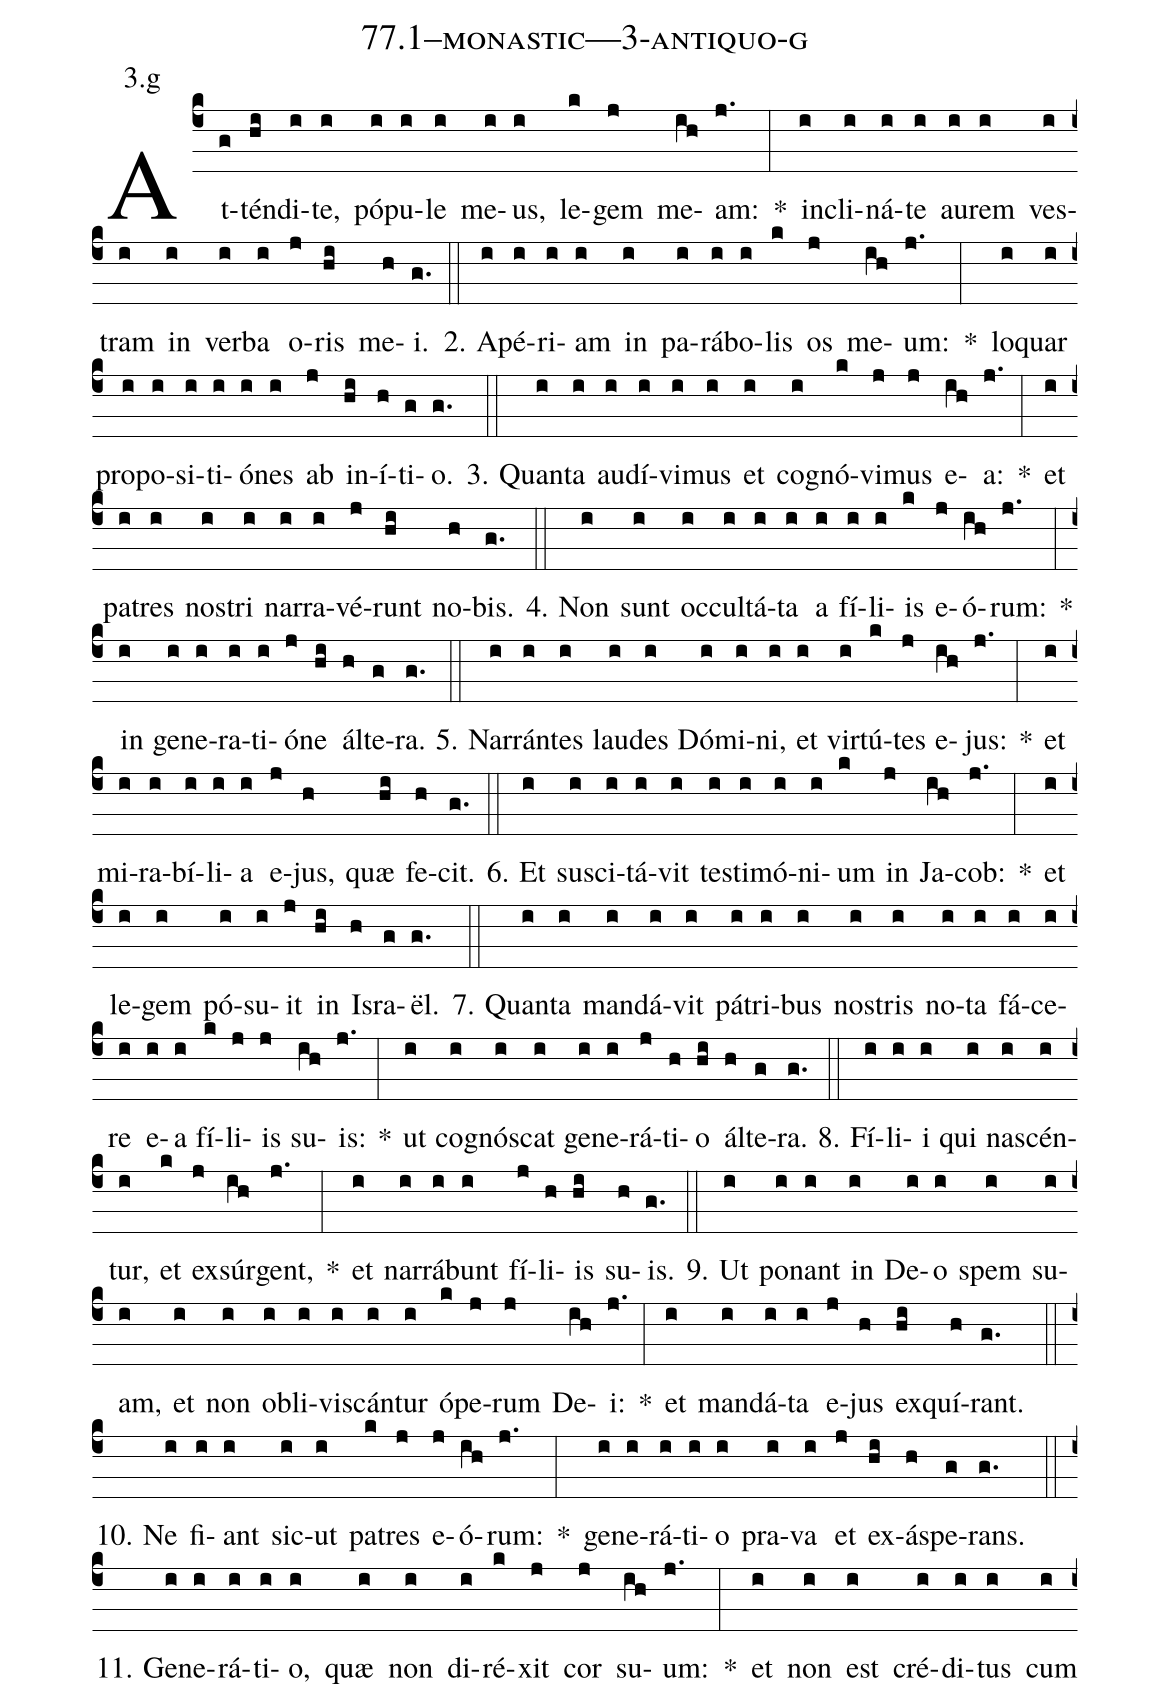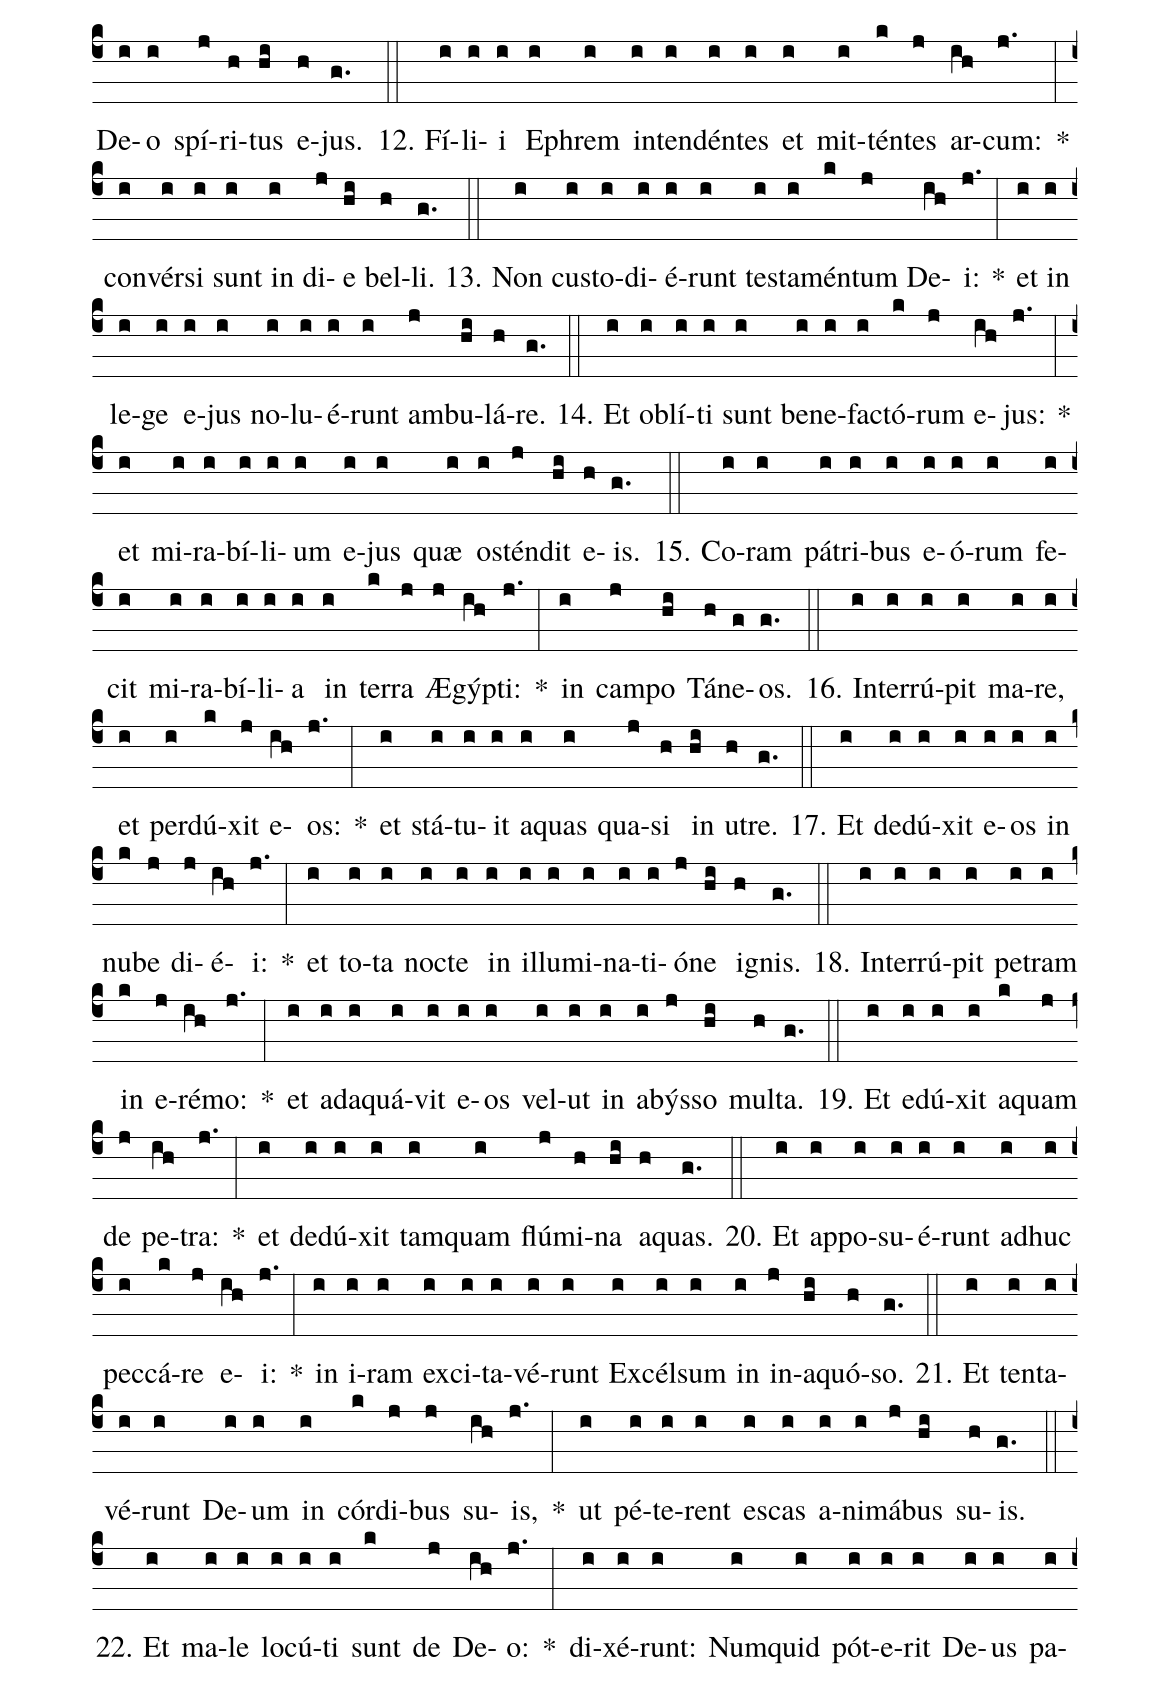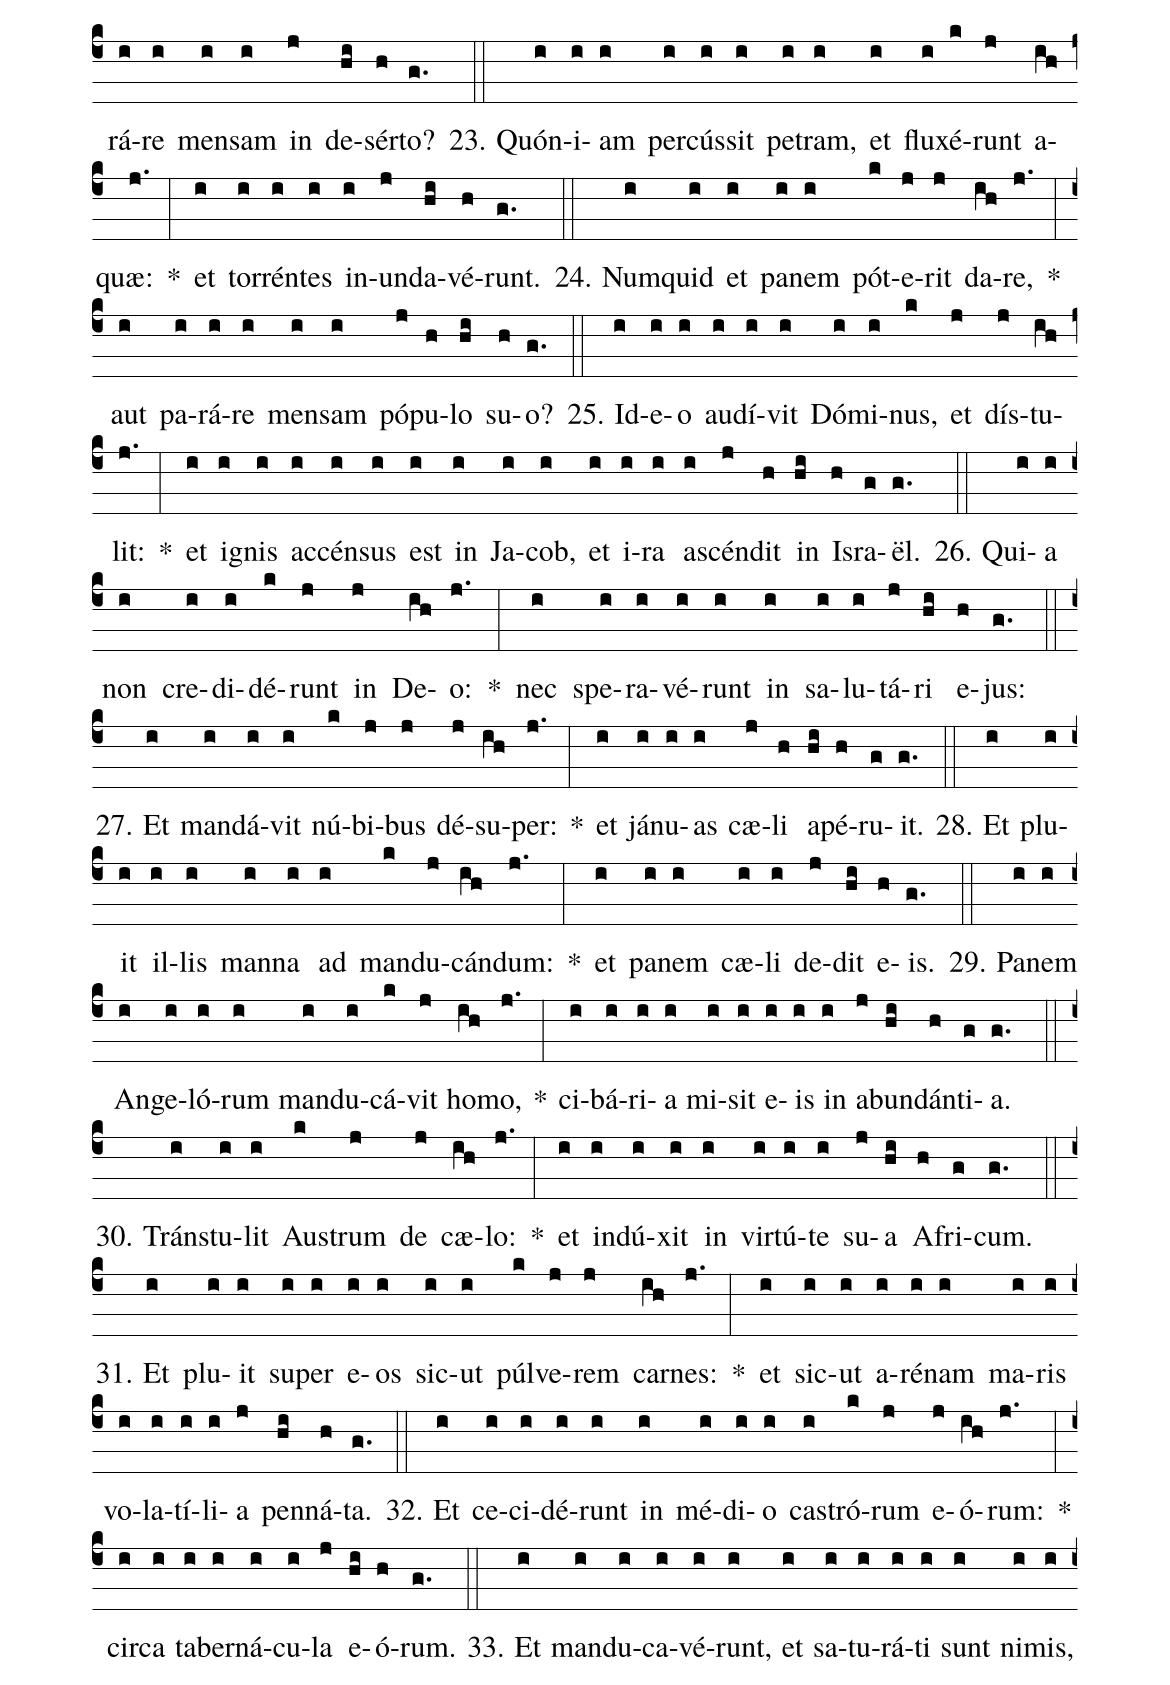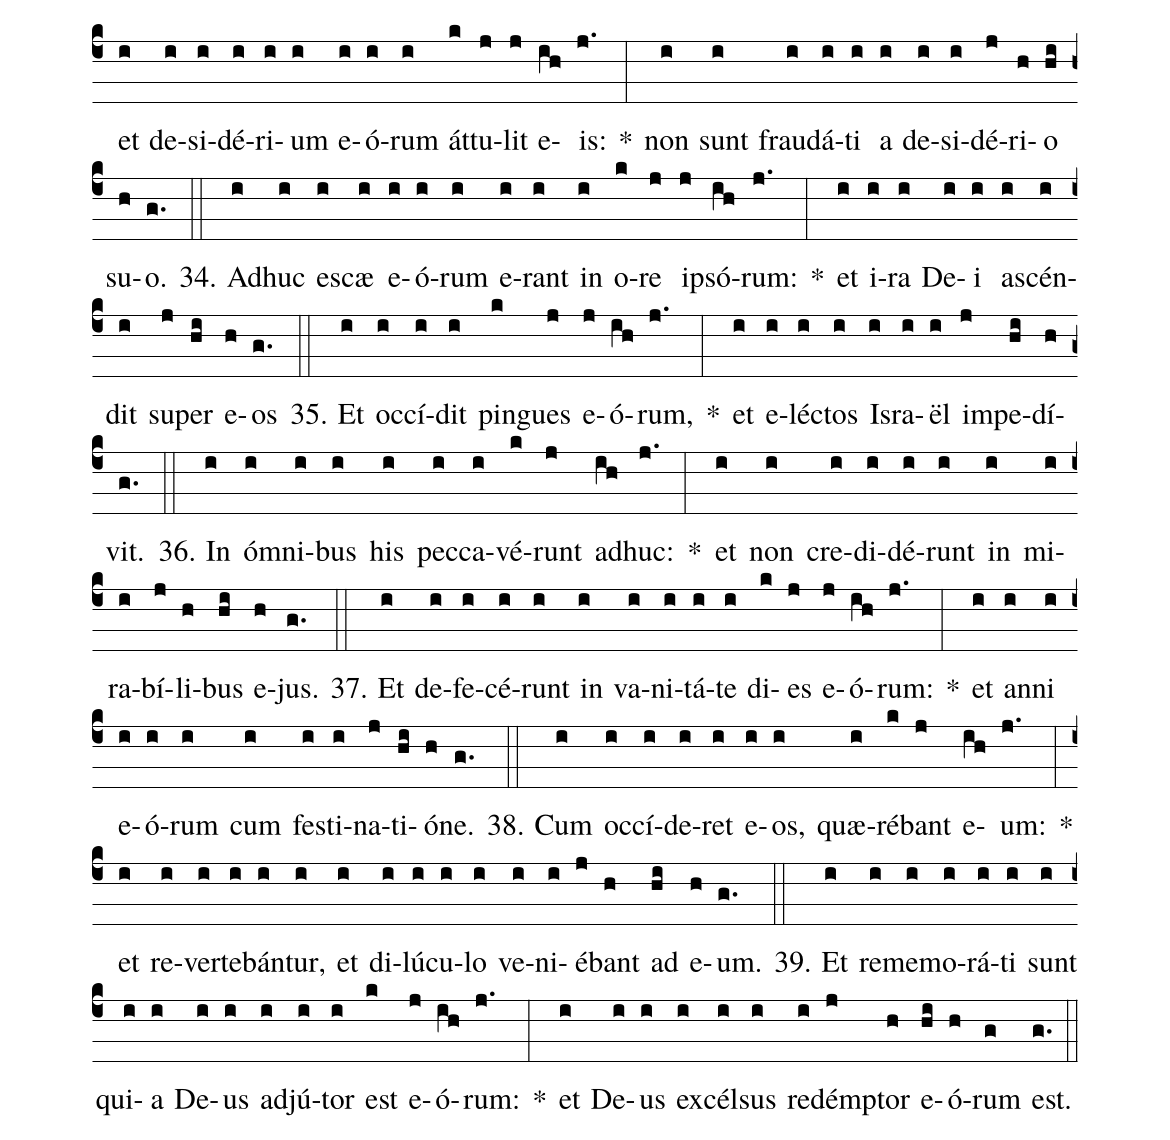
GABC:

name: 77.1--monastic---3-antiquo-g;
annotation: 3.g;
%%
(c4)At(g)tén(hi)di(i)te,(i) pó(i)pu(i)le(i) me(i)us,(i) le(k)gem(j) me(ih)am:(j.) *(:) in(i)cli(i)ná(i)te(i) au(i)rem(i) ves(i)tram(i) in(i) ver(i)ba(i) o(j)ris(hi) me(h)i.(g.) (::)
2. A(i)pé(i)ri(i)am(i) in(i) pa(i)rá(i)bo(i)lis(k) os(j) me(ih)um:(j.) *(:) lo(i)quar(i) pro(i)po(i)si(i)ti(i)ó(i)nes(i) ab(j) in(hi)í(h)ti(g)o.(g.) (::)
3. Quan(i)ta(i) au(i)dí(i)vi(i)mus(i) et(i) co(i)gnó(k)vi(j)mus(j) e(ih)a:(j.) *(:) et(i) pa(i)tres(i) nos(i)tri(i) nar(i)ra(i)vé(j)runt(hi) no(h)bis.(g.) (::)
4. Non(i) sunt(i) oc(i)cul(i)tá(i)ta(i) a(i) fí(i)li(i)is(k) e(j)ó(ih)rum:(j.) *(:) in(i) ge(i)ne(i)ra(i)ti(i)ó(j)ne(hi) ál(h)te(g)ra.(g.) (::)
5. Nar(i)rán(i)tes(i) lau(i)des(i) Dó(i)mi(i)ni,(i) et(i) vir(i)tú(k)tes(j) e(ih)jus:(j.) *(:) et(i) mi(i)ra(i)bí(i)li(i)a(i) e(j)jus,(h) quæ(hi) fe(h)cit.(g.) (::)
6. Et(i) su(i)sci(i)tá(i)vit(i) tes(i)ti(i)mó(i)ni(i)um(k) in(j) Ja(ih)cob:(j.) *(:) et(i) le(i)gem(i) pó(i)su(i)it(j) in(hi) Is(h)ra(g)ël.(g.) (::)
7. Quan(i)ta(i) man(i)dá(i)vit(i) pá(i)tri(i)bus(i) nos(i)tris(i) no(i)ta(i) fá(i)ce(i)re(i) e(i)a(i) fí(k)li(j)is(j) su(ih)is:(j.) *(:) ut(i) co(i)gnós(i)cat(i) ge(i)ne(i)rá(j)ti(h)o(hi) ál(h)te(g)ra.(g.) (::)
8. Fí(i)li(i)i(i) qui(i) na(i)scén(i)tur,(i) et(k) ex(j)súr(ih)gent,(j.) *(:) et(i) nar(i)rá(i)bunt(i) fí(j)li(h)is(hi) su(h)is.(g.) (::)
9. Ut(i) po(i)nant(i) in(i) De(i)o(i) spem(i) su(i)am,(i) et(i) non(i) ob(i)li(i)vis(i)cán(i)tur(i) ó(k)pe(j)rum(j) De(ih)i:(j.) *(:) et(i) man(i)dá(i)ta(i) e(j)jus(h) ex(hi)quí(h)rant.(g.) (::)
10. Ne(i) fi(i)ant(i) sic(i)ut(i) pa(k)tres(j) e(j)ó(ih)rum:(j.) *(:) ge(i)ne(i)rá(i)ti(i)o(i) pra(i)va(i) et(j) ex(hi)ás(h)pe(g)rans.(g.) (::)
11. Ge(i)ne(i)rá(i)ti(i)o,(i) quæ(i) non(i) di(i)ré(k)xit(j) cor(j) su(ih)um:(j.) *(:) et(i) non(i) est(i) cré(i)di(i)tus(i) cum(i) De(i)o(i) spí(j)ri(h)tus(hi) e(h)jus.(g.) (::)
12. Fí(i)li(i)i(i) E(i)phrem(i) in(i)ten(i)dén(i)tes(i) et(i) mit(i)tén(k)tes(j) ar(ih)cum:(j.) *(:) con(i)vér(i)si(i) sunt(i) in(i) di(j)e(hi) bel(h)li.(g.) (::)
13. Non(i) cus(i)to(i)di(i)é(i)runt(i) tes(i)ta(i)mén(k)tum(j) De(ih)i:(j.) *(:) et(i) in(i) le(i)ge(i) e(i)jus(i) no(i)lu(i)é(i)runt(i) am(j)bu(hi)lá(h)re.(g.) (::)
14. Et(i) ob(i)lí(i)ti(i) sunt(i) be(i)ne(i)fac(i)tó(k)rum(j) e(ih)jus:(j.) *(:) et(i) mi(i)ra(i)bí(i)li(i)um(i) e(i)jus(i) quæ(i) os(i)tén(j)dit(hi) e(h)is.(g.) (::)
15. Co(i)ram(i) pá(i)tri(i)bus(i) e(i)ó(i)rum(i) fe(i)cit(i) mi(i)ra(i)bí(i)li(i)a(i) in(i) ter(k)ra(j) Æ(j)gýp(ih)ti:(j.) *(:) in(i) cam(j)po(hi) Tá(h)ne(g)os.(g.) (::)
16. In(i)ter(i)rú(i)pit(i) ma(i)re,(i) et(i) per(i)dú(k)xit(j) e(ih)os:(j.) *(:) et(i) stá(i)tu(i)it(i) a(i)quas(i) qua(j)si(h) in(hi) u(h)tre.(g.) (::)
17. Et(i) de(i)dú(i)xit(i) e(i)os(i) in(i) nu(k)be(j) di(j)é(ih)i:(j.) *(:) et(i) to(i)ta(i) noc(i)te(i) in(i) il(i)lu(i)mi(i)na(i)ti(i)ó(j)ne(hi) i(h)gnis.(g.) (::)
18. In(i)ter(i)rú(i)pit(i) pe(i)tram(i) in(k) e(j)ré(ih)mo:(j.) *(:) et(i) ad(i)a(i)quá(i)vit(i) e(i)os(i) vel(i)ut(i) in(i) a(i)býs(j)so(hi) mul(h)ta.(g.) (::)
19. Et(i) e(i)dú(i)xit(i) a(k)quam(j) de(j) pe(ih)tra:(j.) *(:) et(i) de(i)dú(i)xit(i) tam(i)quam(i) flú(j)mi(h)na(hi) a(h)quas.(g.) (::)
20. Et(i) ap(i)po(i)su(i)é(i)runt(i) ad(i)huc(i) pec(i)cá(k)re(j) e(ih)i:(j.) *(:) in(i) i(i)ram(i) ex(i)ci(i)ta(i)vé(i)runt(i) Ex(i)cél(i)sum(i) in(i) in(j)a(hi)quó(h)so.(g.) (::)
21. Et(i) ten(i)ta(i)vé(i)runt(i) De(i)um(i) in(i) cór(k)di(j)bus(j) su(ih)is,(j.) *(:) ut(i) pé(i)te(i)rent(i) es(i)cas(i) a(i)ni(i)má(j)bus(hi) su(h)is.(g.) (::)
22. Et(i) ma(i)le(i) lo(i)cú(i)ti(i) sunt(k) de(j) De(ih)o:(j.) *(:) di(i)xé(i)runt:(i) Num(i)quid(i) pót(i)e(i)rit(i) De(i)us(i) pa(i)rá(i)re(i) men(i)sam(i) in(j) de(hi)sér(h)to?(g.) (::)
23. Quón(i)i(i)am(i) per(i)cús(i)sit(i) pe(i)tram,(i) et(i) flu(i)xé(k)runt(j) a(ih)quæ:(j.) *(:) et(i) tor(i)rén(i)tes(i) in(i)un(j)da(hi)vé(h)runt.(g.) (::)
24. Num(i)quid(i) et(i) pa(i)nem(i) pót(k)e(j)rit(j) da(ih)re,(j.) *(:) aut(i) pa(i)rá(i)re(i) men(i)sam(i) pó(j)pu(h)lo(hi) su(h)o?(g.) (::)
25. Id(i)e(i)o(i) au(i)dí(i)vit(i) Dó(i)mi(i)nus,(k) et(j) dís(j)tu(ih)lit:(j.) *(:) et(i) i(i)gnis(i) ac(i)cén(i)sus(i) est(i) in(i) Ja(i)cob,(i) et(i) i(i)ra(i) a(i)scén(j)dit(h) in(hi) Is(h)ra(g)ël.(g.) (::)
26. Qui(i)a(i) non(i) cre(i)di(i)dé(k)runt(j) in(j) De(ih)o:(j.) *(:) nec(i) spe(i)ra(i)vé(i)runt(i) in(i) sa(i)lu(i)tá(j)ri(hi) e(h)jus:(g.) (::)
27. Et(i) man(i)dá(i)vit(i) nú(k)bi(j)bus(j) dé(j)su(ih)per:(j.) *(:) et(i) já(i)nu(i)as(i) cæ(j)li(h) a(hi)pé(h)ru(g)it.(g.) (::)
28. Et(i) plu(i)it(i) il(i)lis(i) man(i)na(i) ad(i) man(k)du(j)cán(ih)dum:(j.) *(:) et(i) pa(i)nem(i) cæ(i)li(i) de(j)dit(hi) e(h)is.(g.) (::)
29. Pa(i)nem(i) An(i)ge(i)ló(i)rum(i) man(i)du(i)cá(k)vit(j) ho(ih)mo,(j.) *(:) ci(i)bá(i)ri(i)a(i) mi(i)sit(i) e(i)is(i) in(i) ab(j)un(hi)dán(h)ti(g)a.(g.) (::)
30. Tráns(i)tu(i)lit(i) Aus(k)trum(j) de(j) cæ(ih)lo:(j.) *(:) et(i) in(i)dú(i)xit(i) in(i) vir(i)tú(i)te(i) su(j)a(hi) A(h)fri(g)cum.(g.) (::)
31. Et(i) plu(i)it(i) su(i)per(i) e(i)os(i) sic(i)ut(i) púl(k)ve(j)rem(j) car(ih)nes:(j.) *(:) et(i) sic(i)ut(i) a(i)ré(i)nam(i) ma(i)ris(i) vo(i)la(i)tí(i)li(i)a(j) pen(hi)ná(h)ta.(g.) (::)
32. Et(i) ce(i)ci(i)dé(i)runt(i) in(i) mé(i)di(i)o(i) cas(i)tró(k)rum(j) e(j)ó(ih)rum:(j.) *(:) cir(i)ca(i) ta(i)ber(i)ná(i)cu(i)la(j) e(hi)ó(h)rum.(g.) (::)
33. Et(i) man(i)du(i)ca(i)vé(i)runt,(i) et(i) sa(i)tu(i)rá(i)ti(i) sunt(i) ni(i)mis,(i) et(i) de(i)si(i)dé(i)ri(i)um(i) e(i)ó(i)rum(i) át(k)tu(j)lit(j) e(ih)is:(j.) *(:) non(i) sunt(i) frau(i)dá(i)ti(i) a(i) de(i)si(i)dé(j)ri(h)o(hi) su(h)o.(g.) (::)
34. Ad(i)huc(i) e(i)scæ(i) e(i)ó(i)rum(i) e(i)rant(i) in(i) o(k)re(j) ip(j)só(ih)rum:(j.) *(:) et(i) i(i)ra(i) De(i)i(i) a(i)scén(i)dit(i) su(j)per(hi) e(h)os(g.) (::)
35. Et(i) oc(i)cí(i)dit(i) pin(k)gues(j) e(j)ó(ih)rum,(j.) *(:) et(i) e(i)léc(i)tos(i) Is(i)ra(i)ël(i) im(j)pe(hi)dí(h)vit.(g.) (::)
36. In(i) óm(i)ni(i)bus(i) his(i) pec(i)ca(i)vé(k)runt(j) ad(ih)huc:(j.) *(:) et(i) non(i) cre(i)di(i)dé(i)runt(i) in(i) mi(i)ra(i)bí(j)li(h)bus(hi) e(h)jus.(g.) (::)
37. Et(i) de(i)fe(i)cé(i)runt(i) in(i) va(i)ni(i)tá(i)te(i) di(k)es(j) e(j)ó(ih)rum:(j.) *(:) et(i) an(i)ni(i) e(i)ó(i)rum(i) cum(i) fes(i)ti(i)na(j)ti(hi)ó(h)ne.(g.) (::)
38. Cum(i) oc(i)cí(i)de(i)ret(i) e(i)os,(i) quæ(i)ré(k)bant(j) e(ih)um:(j.) *(:) et(i) re(i)ver(i)te(i)bán(i)tur,(i) et(i) di(i)lú(i)cu(i)lo(i) ve(i)ni(i)é(j)bant(h) ad(hi) e(h)um.(g.) (::)
39. Et(i) re(i)me(i)mo(i)rá(i)ti(i) sunt(i) qui(i)a(i) De(i)us(i) ad(i)jú(i)tor(i) est(k) e(j)ó(ih)rum:(j.) *(:) et(i) De(i)us(i) ex(i)cél(i)sus(i) red(i)émp(j)tor(h) e(hi)ó(h)rum(g) est.(g.) (::)
